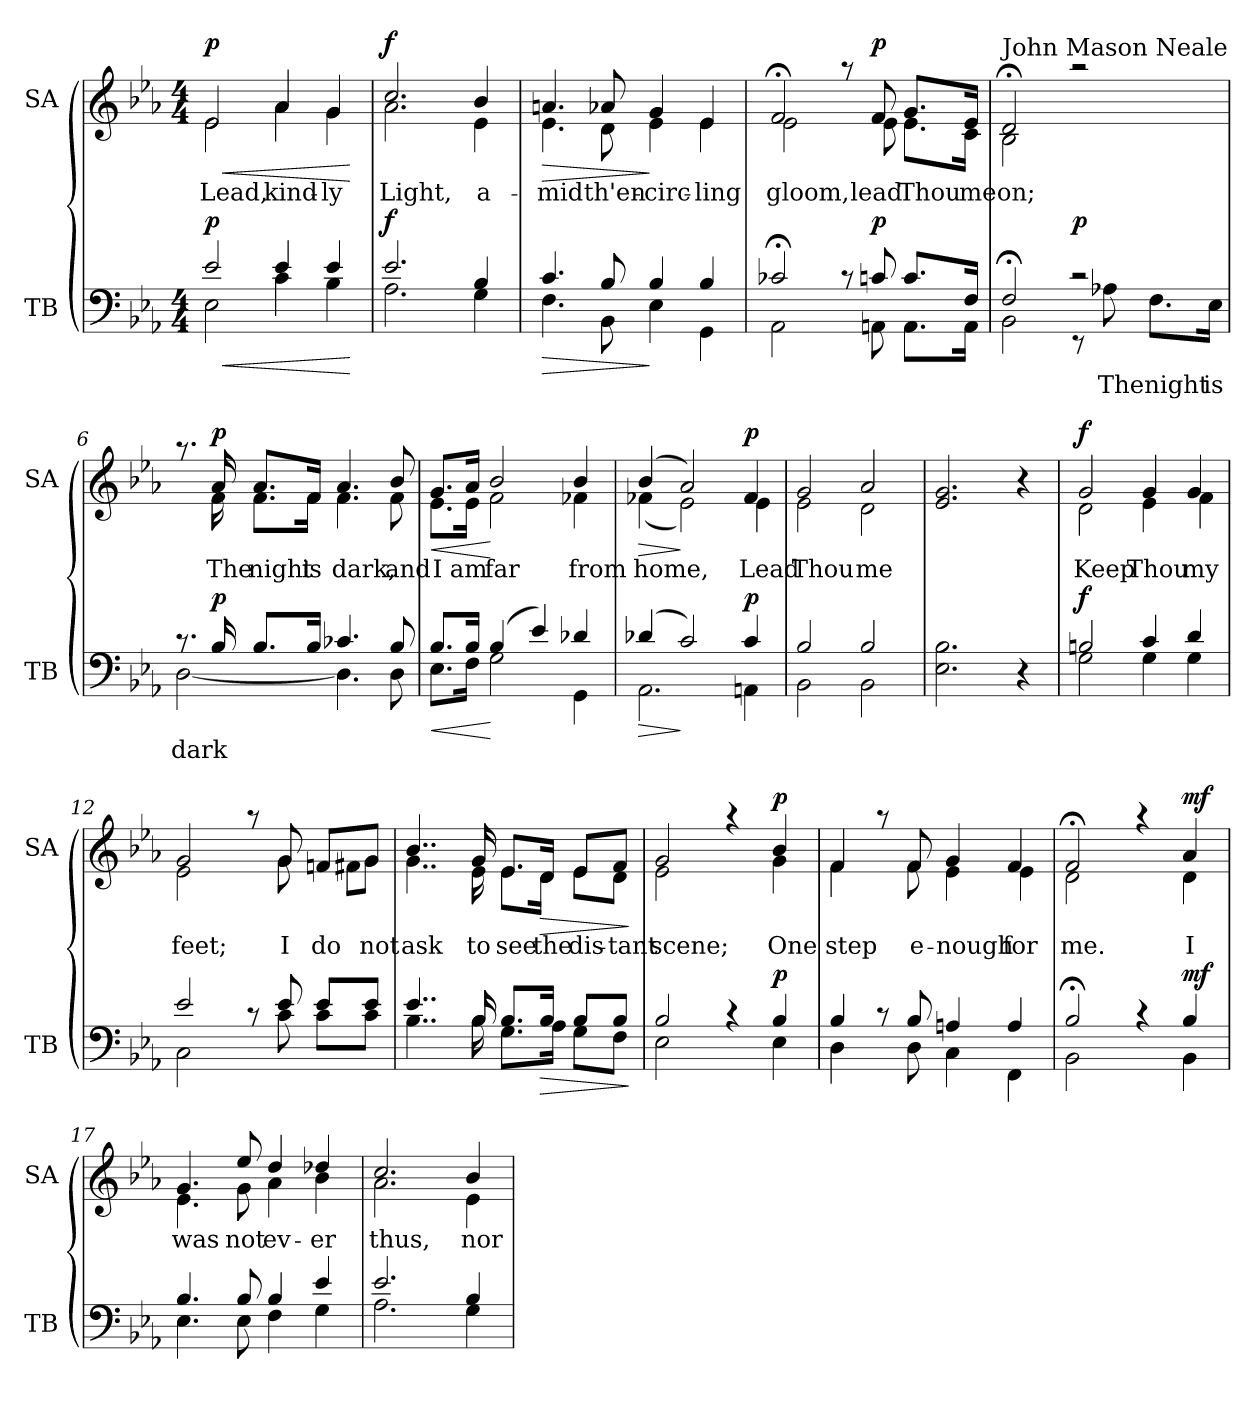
**kern	**text	**dynam	**kern	**text	**dynam
*part2	*part2	*part2	*part1	*part1	*part1
*staff2	*staff2	*staff2	*staff1	*staff1	*staff1
*I"TB	*	*	*I"SA	*	*
*I'TB	*	*	*I'SA	*	*
*clefF4	*	*	*clefG2	*	*
*k[b-e-a-]	*	*	*k[b-e-a-]	*	*
*E-:	*	*	*E-:	*	*
*M4/4	*	*	*M4/4	*	*
=1	=1	=1	=1	=1	=1
!	!	!LO:HP:b	!	!LO:LY:b	!LO:HP:b
*^	*	*	*^	*	*
!	!	!	!LO:DY:n=1:b	!	!	!	!LO:DY:n=1:a
2e-/	2E-\	.	< p	2e-/	2e-\	Lead,	< p
*	*	*	*	*MM72	*	*	*
!	!	!	!	!	!	!LO:LY:b	!
4e-/	4c\	.	.	4a-/	4a-\	kind-	.
!	!	!	!	!	!	!LO:LY:b	!
4e-/	4B-\	.	.	4g/	4g\	-ly	.
*v	*v	*	*	*	*	*	*
*	*	*	*v	*v	*	*
.	.	[	.	.	[
=2	=2	=2	=2	=2	=2
*^	*	*	*^	*	*
!	!	!	!LO:DY:b	!	!	!LO:LY:b	!LO:DY:a
2.e-/	2.A-\	.	f	2.cc/	2.a-\	Light,	f
!	!	!	!	!	!	!LO:LY:b	!
4B-/	4G\	.	.	4b-/	4e-\	a-	.
=3	=3	=3	=3	=3	=3	=3	=3
!	!	!	!LO:HP:b	!	!	!LO:LY:b	!LO:HP:b
4.c/	4.F\	.	>	4.an/	4.e-\	-mid	>
!	!	!	!	!	!	!LO:LY:b	!
8B-/	8BB-\	.	.	8a-X/	8d\	th'en-	.
!	!	!	!	!	!	!LO:LY:b	!
4B-/	4E-\	.	]	4g/	4e-\	-circ-	]
!	!	!	!	!	!	!LO:LY:b	!
4B-/	4GG\	.	.	4e-/	4e-\	-ling	.
=4	=4	=4	=4	=4	=4	=4	=4
!	!	!	!	!	!	!LO:LY:b	!
2c-X;</	2AA-\	.	.	2f;</	2e-\	gloom,	.
8rc	8ryy	.	.	8raa	8ryy	.	.
!	!	!	!LO:DY:b	!	!	!LO:LY:b	!LO:DY:a
8cn/	8AAn\	.	p	8f/	8e-\	lead	p
!	!	!	!	!	!	!LO:LY:b	!
8.c/L	8.AA\L	.	.	8.g/L	8.e-\L	Thou	.
!	!	!	!	!	!	!LO:LY:b	!
16F/Jk	16AA\Jk	.	.	16e-/Jk	16c\Jk	me	.
!!LO:LB:g=z	!!
=5	=5	=5	=5	=5	=5	=5	=5
!	!	!	!	!LO:TX:a:t=John Mason Neale	!	!	!
!	!	!	!	!	!	!LO:LY:b	!
2F;</	2BB-\	.	.	2d;</	2B-\	on;	.
!	!	!	!LO:DY:b	!	!	!	!
2rc	8rEE	.	p	2raa	2ryy	.	.
!	!	!LO:LY:b	!	!	!	!	!
.	8A-X\	The	.	.	.	.	.
!	!	!LO:LY:b	!	!	!	!	!
.	8.F\L	night	.	.	.	.	.
!	!	!LO:LY:b	!	!	!	!	!
.	16E-\Jk	is	.	.	.	.	.
=6	=6	=6	=6	=6	=6	=6	=6
!	!	!LO:LY:b	!	!	!	!	!
8.rc	[<2D\	dark	.	8.raa	8.ryy	.	.
!	!	!	!LO:DY:a	!	!	!LO:LY:b	!LO:DY:a
16B-/	.	.	p	16a-/	16f\	The	p
!	!	!	!	!	!	!LO:LY:b	!
8.B-/L	.	.	.	8.a-/L	8.f\L	night	.
!	!	!	!	!	!	!LO:LY:b	!
16B-/Jk	.	.	.	16f/Jk	16f\Jk	is	.
!	!	!	!	!	!	!LO:LY:b	!
4.c-X/	4.D\]	.	.	4.a-/	4.f\	dark,	.
!	!	!	!	!	!	!LO:LY:b	!
8B-/	8D\	.	.	8b-/	8f\	and	.
=7	=7	=7	=7	=7	=7	=7	=7
!	!	!	!LO:HP:b	!	!	!LO:LY:b	!LO:HP:b
8.B-/L	8.E-\L	.	<	8.g/L	8.e-\L	I	<
!	!	!	!	!	!	!LO:LY:b	!
16B-/Jk	16F\Jk	.	.	16a-/Jk	16e-\Jk	am	.
!	!	!	!	!	!	!LO:LY:b	!
(4B-/	2G\	.	[	2b-/	2f\	far	[
4e-/)	.	.	.	.	.	.	.
!	!	!	!	!	!	!LO:LY:b	!
4d-X/	4GG\	.	.	4b-/	4f-X\	from	.
=8	=8	=8	=8	=8	=8	=8	=8
!	!	!	!LO:HP:b	!	!	!LO:LY:b	!LO:HP:b
(4d-X/	2.AA-\	.	>	(4b-/	(<4f-X\	home,	>
2c/)	.	.	]	2a-/)	2e-\)	.	]
!	!	!	!LO:DY:b	!	!	!LO:LY:b	!LO:DY:a
4c/	4AAn\	.	p	4f-/	4e-\	Lead	p
!!LO:LB:g=z	!!
=9	=9	=9	=9	=9	=9	=9	=9
!	!	!	!	!	!	!LO:LY:b	!
2B-/	2BB-\	.	.	2g/	2e-\	Thou	.
!	!	!	!	!	!	!LO:LY:b	!
2B-/	2BB-\	.	.	2a-/	2d\	me	.
*v	*v	*	*	*	*	*	*
*	*	*	*v	*v	*	*
=10	=10	=10	=10	=10	=10
2.E-\ 2.B-\	.	.	2.e-/ 2.g/	.	.
4r	.	.	4r	.	.
=11	=11	=11	=11	=11	=11
*^	*	*	*^	*	*
!	!	!	!LO:DY:b	!	!	!LO:LY:b	!LO:DY:a
2Bn/	2G\	.	f	2g/	2d\	Keep	f
!	!	!	!	!	!	!LO:LY:b	!
4c/	4G\	.	.	4g/	4e-\	Thou	.
!	!	!	!	!	!	!LO:LY:b	!
4d/	4G\	.	.	4g/	4f\	my	.
=12	=12	=12	=12	=12	=12	=12	=12
!	!	!	!	!	!	!LO:LY:b	!
2e-/	2C\	.	.	2g/	2e-\	feet;	.
8rc	8ryy	.	.	8raa	8ryy	.	.
!	!	!	!	!	!	!LO:LY:b	!
8e-/	8c\	.	.	8g/	8g\	I	.
!	!	!	!	!	!	!LO:LY:b	!
8e-/L	8c\L	.	.	8fn/L	8f#X\L	do	.
!	!	!	!	!	!	!LO:LY:b	!
8e-/J	8c\J	.	.	8g/J	8g\J	not	.
=13	=13	=13	=13	=13	=13	=13	=13
!	!	!	!	!	!	!LO:LY:b	!
4..e-/	4..B-\	.	.	4..b-/	4..g\	ask	.
!	!	!	!	!	!	!LO:LY:b	!
16B-/	16B-\	.	.	16g/	16e-\	to	.
!	!	!	!	!	!	!LO:LY:b	!
8.B-/L	8.G\L	.	.	8.e-/L	8.e-\L	see	.
!	!	!	!LO:HP:b	!	!	!LO:LY:b	!LO:HP:b
16B-/Jk	16A-\Jk	.	>	16d/Jk	16d\Jk	the	>
!	!	!	!	!	!	!LO:LY:b	!
8B-/L	8G\L	.	.	8e-/L	8e-\L	dis-	.
!	!	!	!	!	!	!LO:LY:b	!
8B-/J	8F\J	.	.	8f/J	8d\J	-tant	.
*v	*v	*	*	*	*	*	*
*	*	*	*v	*v	*	*
.	.	]	.	.	]
!!LO:LB:g=z
=14	=14	=14	=14	=14	=14
*^	*	*	*^	*	*
!	!	!	!	!	!	!LO:LY:b	!
2B-/	2E-\	.	.	2g/	2e-\	scene;	.
4rc	4ryy	.	.	4raa	4ryy	.	.
!	!	!	!LO:DY:b	!	!	!LO:LY:b	!LO:DY:a
4B-/	4E-\	.	p	4b-/	4g\	One	p
=15	=15	=15	=15	=15	=15	=15	=15
!	!	!	!	!	!	!LO:LY:b	!
4B-/	4D\	.	.	4f/	4f\	step	.
8rc	8ryy	.	.	8raa	8ryy	.	.
!	!	!	!	!	!	!LO:LY:b	!
8B-/	8D\	.	.	8f/	8f\	e-	.
!	!	!	!	!	!	!LO:LY:b	!
4An/	4C\	.	.	4g/	4e-\	-nough	.
!	!	!	!	!	!	!LO:LY:b	!
4A/	4FF\	.	.	4f/	4e-\	for	.
=16	=16	=16	=16	=16	=16	=16	=16
!	!	!	!	!	!	!LO:LY:b	!
2B-;</	2BB-\	.	.	2f;</	2d\	me.	.
4rc	4ryy	.	.	4raa	4ryy	.	.
!	!	!	!LO:DY:b	!	!	!LO:LY:b	!LO:DY:a
4B-/	4BB-\	.	mf	4a-/	4d\	I	mf
=17	=17	=17	=17	=17	=17	=17	=17
!	!	!	!	!	!	!LO:LY:b	!
4.B-/	4.E-\	.	.	4.g/	4.e-\	was	.
!	!	!	!	!	!	!LO:LY:b	!
8B-/	8E-\	.	.	8ee-/	8g\	not	.
!	!	!	!	!	!	!LO:LY:b	!
4B-/	4F\	.	.	4dd/	4a-\	ev-	.
!	!	!	!	!	!	!LO:LY:b	!
4e-/	4G\	.	.	4dd-X/	4b-\	-er	.
=18	=18	=18	=18	=18	=18	=18	=18
!	!	!	!	!	!	!LO:LY:b	!
2.e-/	2.A-\	.	.	2.cc/	2.a-\	thus,	.
!	!	!	!	!	!	!LO:LY:b	!
4B-/	4G\	.	.	4b-/	4e-\	nor	.
*v	*v	*	*	*	*	*	*
*	*	*	*v	*v	*	*
=	=	=	=	=	=
*-	*-	*-	*-	*-	*-
